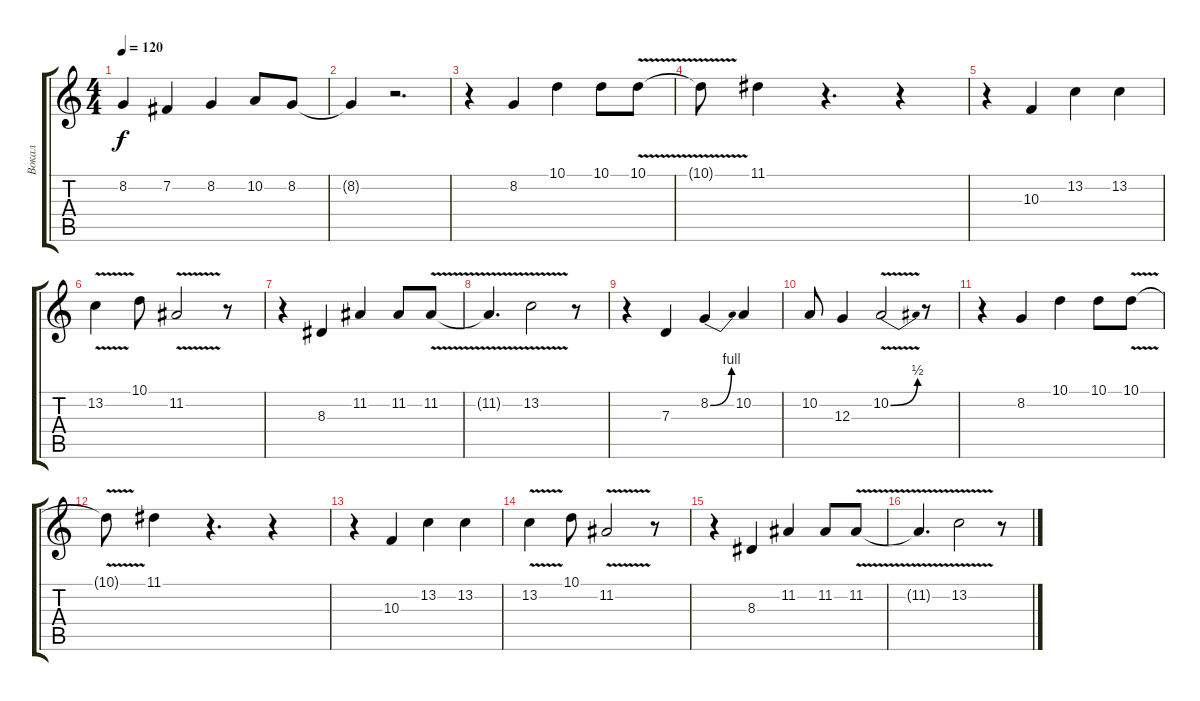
\track ("Вокал" "Вокал") {instrument clarinet}
\staff {score tabs}
\tuning (E4 B3 G3 D3 A2 E2) {hide}
\ts (4 4)
\tempo 120
\clef g2
\ks c
8.2.4{dy f} 7.2.4 8.2.4 10.2.8 8.2.8 |
8.2{t}.4 r.2{d} |
r.4 8.2.4 10.1.4 10.1.8 10.1{v}.8 |
10.1{t}.8 11.1.4 r.4{d} r.4 |
r.4 10.3.4 13.2.4 13.2.4 |
13.2{v}.4 10.1.8 11.2{v}.2 r.8 |
r.4 8.3.4 11.2.4 11.2.8 11.2{v}.8 |
11.2{t}.4{d} 13.2{v}.2 r.8 |
r.4 7.3.4 8.2{be (bend 0 0 60 4)}.4 10.2.4 |
10.2.8 12.3.4 10.2{be (bend 0 0 60 2) v}.2 r.8 |
r.4 8.2.4 10.1.4 10.1.8 10.1{v}.8 |
10.1{t}.8 11.1.4 r.4{d} r.4 |
r.4 10.3.4 13.2.4 13.2.4 |
13.2{v}.4 10.1.8 11.2{v}.2 r.8 |
r.4 8.3.4 11.2.4 11.2.8 11.2{v}.8 |
11.2{t}.4{d} 13.2{v}.2 r.8
